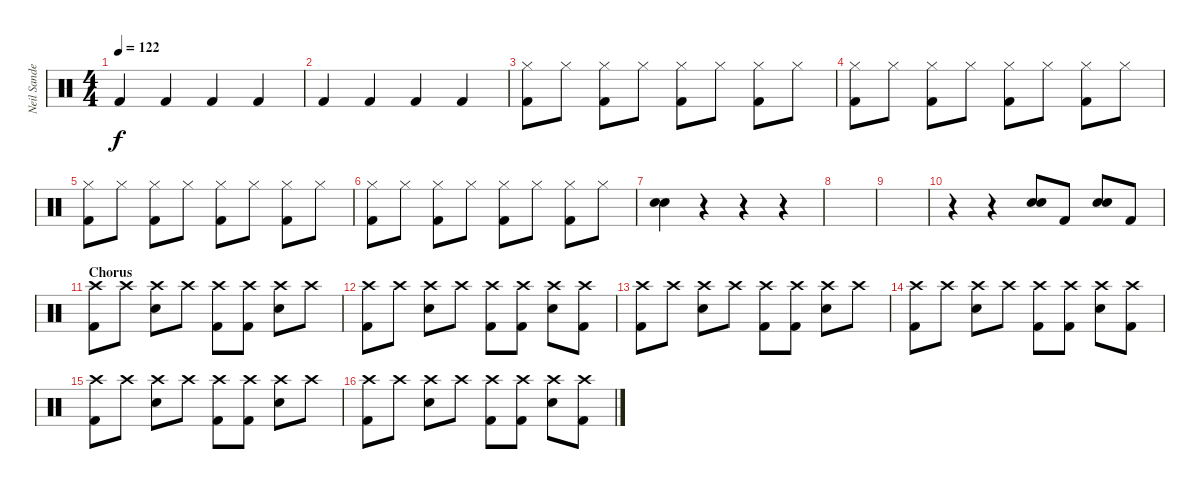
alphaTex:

\track ("Neil Sanderson" "Neil Sande") {instrument percussion}
\staff {score}
\articulation defaults
\ts (4 4)
\tempo 122
\clef neutral
\ks c "Kick (hit) 2".4{dy f} "Kick (hit) 2".4 "Kick (hit) 2".4 "Kick (hit) 2".4
|
"Kick (hit) 2".4 "Kick (hit) 2".4 "Kick (hit) 2".4 "Kick (hit) 2".4 |
("Hi-Hat (closed)" "Kick (hit) 2").8 "Hi-Hat (closed)".8 ("Hi-Hat (closed)" "Kick (hit) 2").8 "Hi-Hat (closed)".8 ("Hi-Hat (closed)" "Kick (hit) 2").8 "Hi-Hat (closed)".8 ("Hi-Hat (closed)" "Kick (hit) 2").8 "Hi-Hat (closed)".8 |
("Hi-Hat (closed)" "Kick (hit) 2").8 "Hi-Hat (closed)".8 ("Hi-Hat (closed)" "Kick (hit) 2").8 "Hi-Hat (closed)".8 ("Hi-Hat (closed)" "Kick (hit) 2").8 "Hi-Hat (closed)".8 ("Hi-Hat (closed)" "Kick (hit) 2").8 "Hi-Hat (closed)".8 |
("Hi-Hat (closed)" "Kick (hit) 2").8 "Hi-Hat (closed)".8 ("Hi-Hat (closed)" "Kick (hit) 2").8 "Hi-Hat (closed)".8 ("Hi-Hat (closed)" "Kick (hit) 2").8 "Hi-Hat (closed)".8 ("Hi-Hat (closed)" "Kick (hit) 2").8 "Hi-Hat (closed)".8 |
("Hi-Hat (closed)" "Kick (hit) 2").8 "Hi-Hat (closed)".8 ("Hi-Hat (closed)" "Kick (hit) 2").8 "Hi-Hat (closed)".8 ("Hi-Hat (closed)" "Kick (hit) 2").8 "Hi-Hat (closed)".8 ("Hi-Hat (closed)" "Kick (hit) 2").8 "Hi-Hat (closed)".8 |
("Electric Snare (hit)" "Electric Snare (hit)").4 r.4 r.4 r.4 |
|
|
r.4 r.4 ("Electric Snare (hit)" "Electric Snare (hit)").8 "Kick (hit) 2".8 ("Electric Snare (hit)" "Electric Snare (hit)").8 "Kick (hit) 2".8 |
\section ("" "Chorus")
("Crash high (hit)" "Kick (hit) 2").8 "Crash high (hit)".8 ("Crash high (hit)" "Electric Snare (hit)").8 "Crash high (hit)".8 ("Crash high (hit)" "Kick (hit) 2").8 ("Crash high (hit)" "Kick (hit) 2").8 ("Crash high (hit)" "Electric Snare (hit)").8 "Crash high (hit)".8 |
("Crash high (hit)" "Kick (hit) 2").8 "Crash high (hit)".8 ("Crash high (hit)" "Electric Snare (hit)").8 "Crash high (hit)".8 ("Crash high (hit)" "Kick (hit) 2").8 ("Crash high (hit)" "Kick (hit) 2").8 ("Crash high (hit)" "Electric Snare (hit)").8 ("Crash high (hit)" "Kick (hit) 2").8 |
("Crash high (hit)" "Kick (hit) 2").8 "Crash high (hit)".8 ("Crash high (hit)" "Electric Snare (hit)").8 "Crash high (hit)".8 ("Crash high (hit)" "Kick (hit) 2").8 ("Crash high (hit)" "Kick (hit) 2").8 ("Crash high (hit)" "Electric Snare (hit)").8 "Crash high (hit)".8 |
("Crash high (hit)" "Kick (hit) 2").8 "Crash high (hit)".8 ("Crash high (hit)" "Electric Snare (hit)").8 "Crash high (hit)".8 ("Crash high (hit)" "Kick (hit) 2").8 ("Crash high (hit)" "Kick (hit) 2").8 ("Crash high (hit)" "Electric Snare (hit)").8 ("Crash high (hit)" "Kick (hit) 2").8 |
("Crash high (hit)" "Kick (hit) 2").8 "Crash high (hit)".8 ("Crash high (hit)" "Electric Snare (hit)").8 "Crash high (hit)".8 ("Crash high (hit)" "Kick (hit) 2").8 ("Crash high (hit)" "Kick (hit) 2").8 ("Crash high (hit)" "Electric Snare (hit)").8 "Crash high (hit)".8 |
("Crash high (hit)" "Kick (hit) 2").8 "Crash high (hit)".8 ("Crash high (hit)" "Electric Snare (hit)").8 "Crash high (hit)".8 ("Crash high (hit)" "Kick (hit) 2").8 ("Crash high (hit)" "Kick (hit) 2").8 ("Crash high (hit)" "Electric Snare (hit)").8 ("Crash high (hit)" "Kick (hit) 2").8
